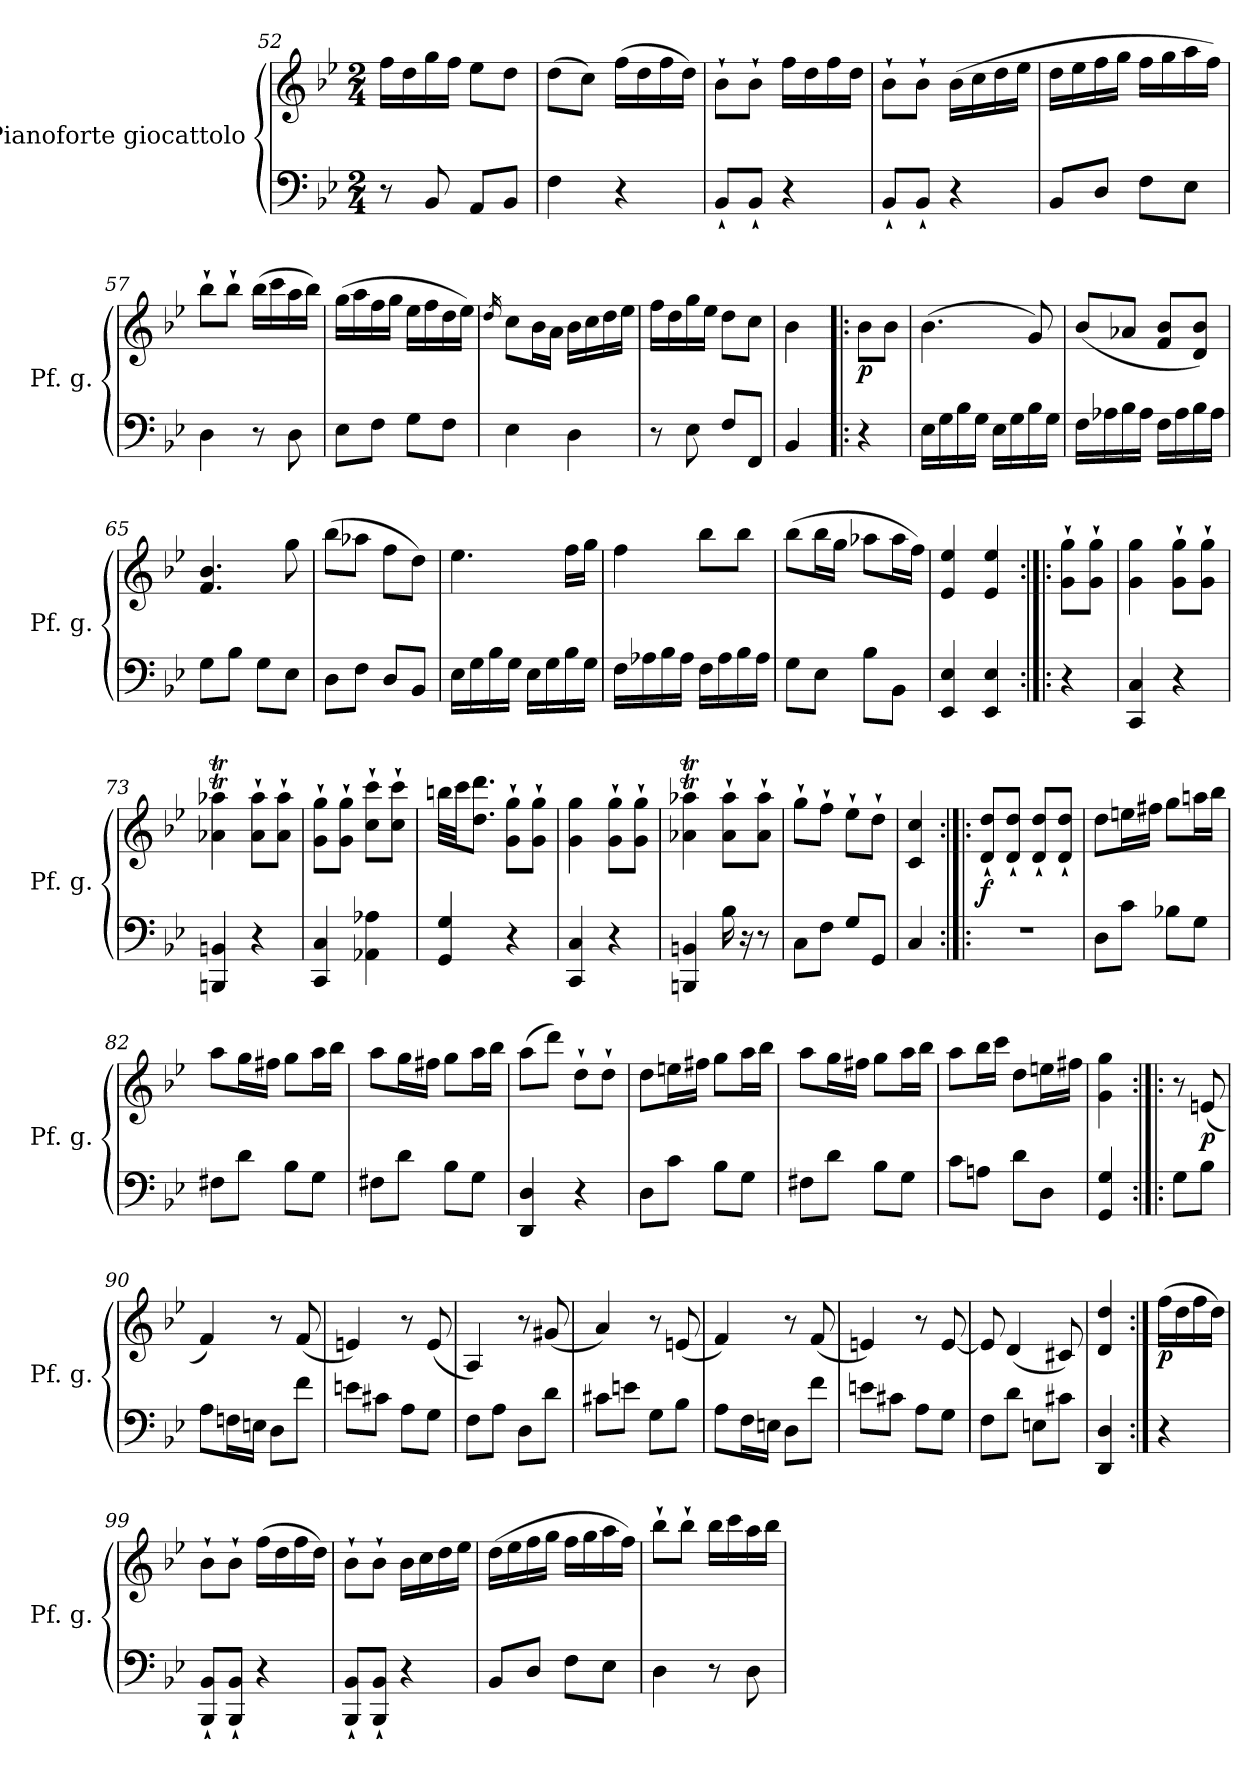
**kern	**kern	**dynam
*part1	*part1	*part1
*staff2	*staff1	*staff1/2
*I"Pianoforte giocattolo	*	*
*I'Pf. g.	*	*
*clefF4	*clefG2	*
*k[b-e-]	*k[b-e-]	*
*M2/4	*M2/4	*
=52	=52	=52
8r	16ff\LL	.
.	16dd\	.
8BB-/	16gg\	.
.	16ff\JJ	.
8AA/L	8ee-\L	.
8BB-/J	8dd\J	.
!!LO:LB:g=z
=53	=53	=53
4F\	(>8dd\L	.
.	8cc\J)	.
4r	(>16ff\LL	.
.	16dd\	.
.	16ff\	.
.	16dd\JJ)	.
=54	=54	=54
8BB-`/L	8b-`\L	.
8BB-`/J	8b-`\J	.
4r	16ff\LL	.
.	16dd\	.
.	16ff\	.
.	16dd\JJ	.
=55	=55	=55
8BB-`/L	8b-`\L	.
8BB-`/J	8b-`\J	.
4r	(>16b-\LL	.
.	16cc\	.
.	16dd\	.
.	16ee-\JJ	.
=56	=56	=56
8BB-/L	16dd\LL	.
.	16ee-\	.
8D/J	16ff\	.
.	16gg\JJ	.
8F\L	16ff\LL	.
.	16gg\	.
8E-\J	16aa\	.
.	16ff\JJ)	.
=57	=57	=57
4D\	8bb-`\L	.
.	8bb-`\J	.
8r	(>16bb-\LL	.
.	16ccc\	.
8D\	16aa\	.
.	16bb-\JJ)	.
=58	=58	=58
8E-\L	(>16gg\LL	.
.	16aa\	.
8F\J	16ff\	.
.	16gg\JJ	.
8G\L	16ee-\LL	.
.	16ff\	.
8F\J	16dd\	.
.	16ee-\JJ)	.
!!LO:LB:g=z
=59	=59	=59
.	16qdd/	.
4E-\	8cc\L	.
.	16b-\L	.
.	16a\JJ	.
4D\	16b-\LL	.
.	16cc\	.
.	16dd\	.
.	16ee-\JJ	.
=60	=60	=60
8r	16ff\LL	.
.	16dd\	.
8E-\	16gg\	.
.	16ee-\JJ	.
8F/L	8dd\L	.
8FF/J	8cc\J	.
=61	=61	=61
4BB-/	4b-\	.
=62!|:	=62!|:	=62!|:
!	!	!LO:DY:b
4r	8b-\L	p
.	8b-\J	.
=63	=63	=63
16E-\LL	(>4.b-\	.
16G\	.	.
16B-\	.	.
16G\JJ	.	.
16E-\LL	.	.
16G\	.	.
16B-\	8g/)	.
16G\JJ	.	.
=64	=64	=64
16F\LL	(<8b-/L	.
16A-X\	.	.
16B-\	8a-X/J	.
16A-\JJ	.	.
16F\LL	8f/ 8b-/L	.
16A-\	.	.
16B-\	8d/ 8b-/J)	.
16A-\JJ	.	.
=65	=65	=65
8G\L	4.f/ 4.b-/	.
8B-\J	.	.
8G\L	.	.
8E-\J	8gg\	.
=66	=66	=66
8D\L	(>8bb-\L	.
8F\J	8aa-X\J	.
8D/L	8ff\L	.
8BB-/J	8dd\J)	.
!!LO:LB:g=z
=67	=67	=67
16E-\LL	4.ee-\	.
16G\	.	.
16B-\	.	.
16G\JJ	.	.
16E-\LL	.	.
16G\	.	.
16B-\	16ff\LL	.
16G\JJ	16gg\JJ	.
=68	=68	=68
16F\LL	4ff\	.
16A-X\	.	.
16B-\	.	.
16A-\JJ	.	.
16F\LL	8bb-\L	.
16A-\	.	.
16B-\	8bb-\J	.
16A-\JJ	.	.
=69	=69	=69
8G\L	(>8bb-\L	.
8E-\J	16bb-\L	.
.	16gg\JJ	.
8B-\L	8aa-X\L	.
8BB-\J	16aa-\L	.
.	16ff\JJ)	.
=70	=70	=70
4EE-/ 4E-/	4e-/ 4ee-/	.
4EE-/ 4E-/	4e-/ 4ee-/	.
=71:|!|:	=71:|!|:	=71:|!|:
4r	8g\` 8gg\`L	.
.	8g\` 8gg\`J	.
=72	=72	=72
4CC/ 4C/	4g\ 4gg\	.
4r	8g\` 8gg\`L	.
.	8g\` 8gg\`J	.
=73	=73	=73
4BBBn/ 4BBn/	4a-X\T 4aa-X\T	.
4r	8a-\` 8aa-\`L	.
.	8a-\` 8aa-\`J	.
=74	=74	=74
4CC/ 4C/	8g\` 8gg\`L	.
.	8g\` 8gg\`J	.
4AA-X\ 4A-X\	8cc\` 8ccc\`L	.
.	8cc\` 8ccc\`J	.
!!LO:LB:g=z
=75	=75	=75
4GG/ 4G/	32bbn\LLL	.
.	32ccc\JJ	.
.	8.dd\ 8.ddd\J	.
4r	8g\` 8gg\`L	.
.	8g\` 8gg\`J	.
=76	=76	=76
4CC/ 4C/	4g\ 4gg\	.
4r	8g\` 8gg\`L	.
.	8g\` 8gg\`J	.
=77	=77	=77
4BBBn/ 4BBn/	4a-X\T 4aa-X\T	.
16B-\	8a-\` 8aa-\`L	.
16r	.	.
8r	8a-\` 8aa-\`J	.
=78	=78	=78
8C\L	8gg`\L	.
8F\J	8ff`\J	.
8G/L	8ee-`\L	.
8GG/J	8dd`\J	.
=79	=79	=79
4C/	4c/ 4cc/	.
=80:|!|:	=80:|!|:	=80:|!|:
!	!	!LO:DY:b
2r	8d/` 8dd/`L	f
.	8d/` 8dd/`J	.
.	8d/` 8dd/`L	.
.	8d/` 8dd/`J	.
=81	=81	=81
8D\L	8dd\L	.
8c\J	16een\L	.
.	16ff#X\JJ	.
8B-X\L	8gg\L	.
8G\J	16aan\L	.
.	16bb-\JJ	.
=82	=82	=82
8F#X\L	8aa\L	.
8d\J	16gg\L	.
.	16ff#X\JJ	.
8B-\L	8gg\L	.
8G\J	16aa\L	.
.	16bb-\JJ	.
!!LO:PB:g=z
=83	=83	=83
8F#X\L	8aa\L	.
8d\J	16gg\L	.
.	16ff#X\JJ	.
8B-\L	8gg\L	.
8G\J	16aa\L	.
.	16bb-\JJ	.
=84	=84	=84
4DD/ 4D/	(>8aa\L	.
.	8ddd\J)	.
4r	8dd`\L	.
.	8dd`\J	.
=85	=85	=85
8D\L	8dd\L	.
8c\J	16een\L	.
.	16ff#X\JJ	.
8B-\L	8gg\L	.
8G\J	16aa\L	.
.	16bb-\JJ	.
=86	=86	=86
8F#X\L	8aa\L	.
8d\J	16gg\L	.
.	16ff#X\JJ	.
8B-\L	8gg\L	.
8G\J	16aa\L	.
.	16bb-\JJ	.
=87	=87	=87
8c\L	8aa\L	.
8An\J	16bb-\L	.
.	16ccc\JJ	.
8d\L	8dd\L	.
8D\J	16een\L	.
.	16ff#X\JJ	.
=88	=88	=88
4GG/ 4G/	4g\ 4gg\	.
=89:|!|:	=89:|!|:	=89:|!|:
8G\L	8r	.
!	!	!LO:DY:b
8B-\J	(<8en/	p
!!LO:LB:g=z
=90	=90	=90
8A\L	4f/)	.
16Fn\L	.	.
16En\JJ	.	.
8D\L	8r	.
8f\J	(<8f/	.
=91	=91	=91
8en\L	4en/)	.
8c#X\J	.	.
8A\L	8r	.
8G\J	(<8e/	.
=92	=92	=92
8F\L	4A/)	.
8A\J	.	.
8D\L	8r	.
8d\J	(<8g#X/	.
=93	=93	=93
8c#X\L	4a/)	.
8en\J	.	.
8G\L	8r	.
8B-\J	(<8en/	.
=94	=94	=94
8A\L	4f/)	.
16F\L	.	.
16En\JJ	.	.
8D\L	8r	.
8f\J	(<8f/	.
=95	=95	=95
8en\L	4en/)	.
8c#X\J	.	.
8A\L	8r	.
8G\J	[8e/	.
=96	=96	=96
8F\L	8e/]	.
8d\J	(<4d/	.
8En\L	.	.
8c#X\J	8c#X/)	.
!!LO:LB:g=z
=97	=97	=97
4DD/ 4D/	4d/ 4dd/	.
=98:|!	=98:|!	=98:|!
!	!	!LO:DY:b
4r	(>16ff\LL	p
.	16dd\	.
.	16ff\	.
.	16dd\JJ)	.
=99	=99	=99
8BBB-/` 8BB-/`L	8b-`\L	.
8BBB-/` 8BB-/`J	8b-`\J	.
4r	(>16ff\LL	.
.	16dd\	.
.	16ff\	.
.	16dd\JJ)	.
=100	=100	=100
8BBB-/` 8BB-/`L	8b-`\L	.
8BBB-/` 8BB-/`J	8b-`\J	.
4r	16b-\LL	.
.	16cc\	.
.	16dd\	.
.	16ee-\JJ	.
=101	=101	=101
8BB-/L	(>16dd\LL	.
.	16ee-\	.
8D/J	16ff\	.
.	16gg\JJ	.
8F\L	16ff\LL	.
.	16gg\	.
8E-\J	16aa\	.
.	16ff\JJ)	.
=102	=102	=102
4D\	8bb-`\L	.
.	8bb-`\J	.
8r	16bb-\LL	.
.	16ccc\	.
8D\	16aa\	.
.	16bb-\JJ	.
=	=	=
*-	*-	*-
